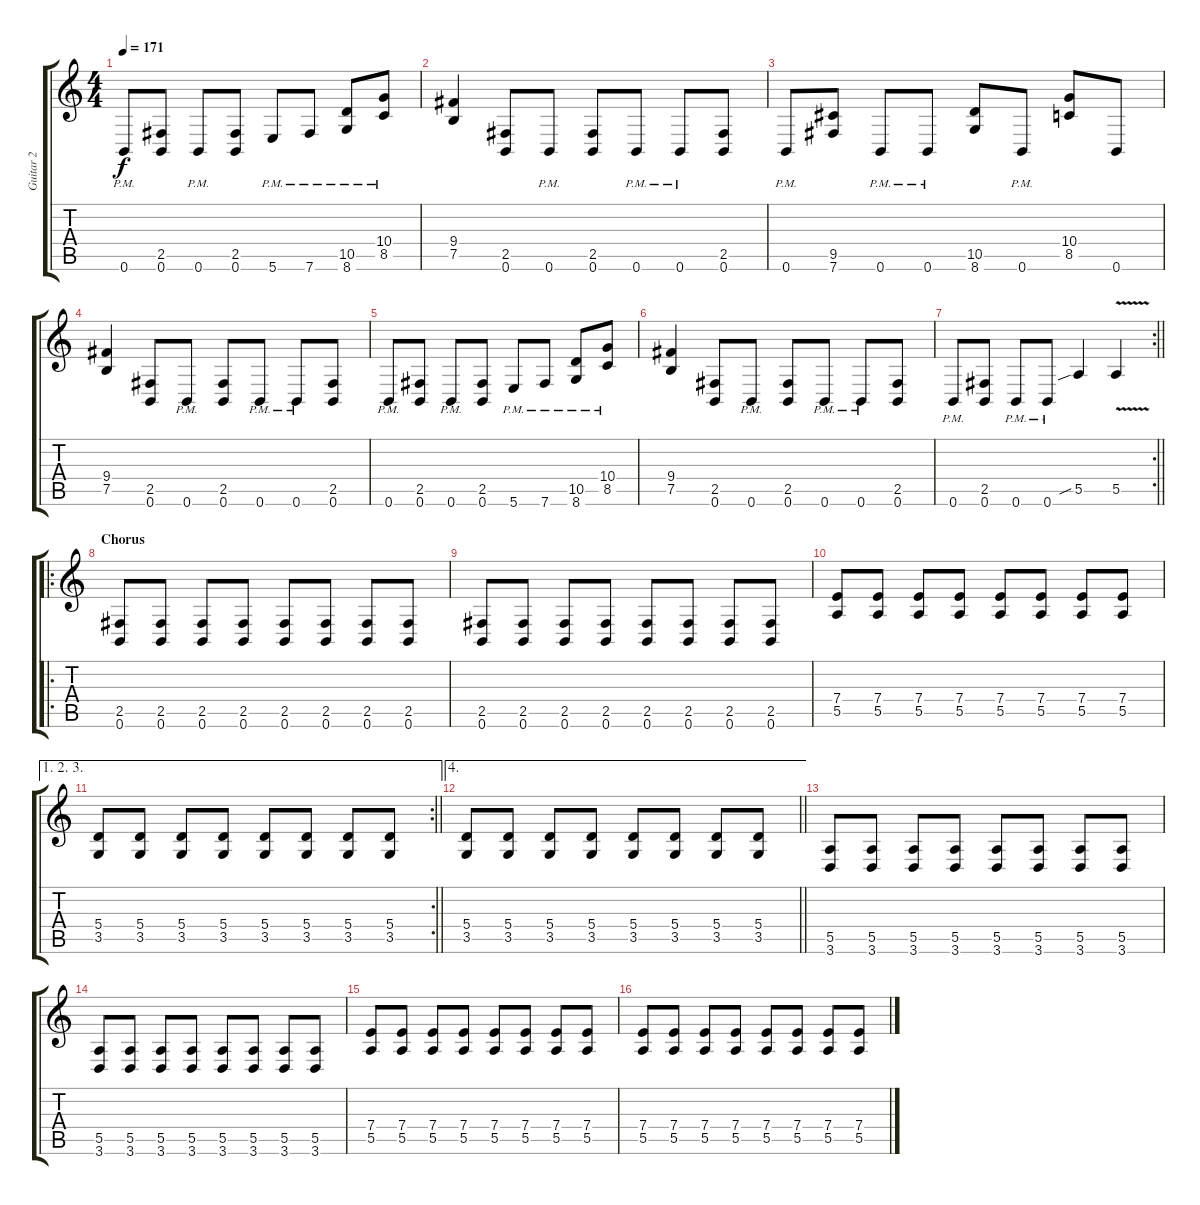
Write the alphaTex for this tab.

\track ("Guitar 2" "Guitar 2") {instrument distortionguitar}
\staff {score tabs}
\tuning (B3 Gb3 D3 A2 E2 B1) {hide}
\ts (4 4)
\tempo 171
\clef g2
\ks c
0.6{pm}.8{dy f} (2.5 0.6).8 0.6{pm}.8 (2.5 0.6).8 5.6{pm}.8 7.6{pm}.8 (10.5{pm} 8.6{pm}).8 (10.4{pm} 8.5{pm}).8 |
(9.4 7.5).4 (2.5 0.6).8 0.6{pm}.8 (2.5 0.6).8 0.6{pm}.8 0.6{pm}.8 (2.5 0.6).8 |
0.6{pm}.8 (9.5 7.6).8 0.6{pm}.8 0.6{pm}.8 (10.5 8.6).8 0.6{pm}.8 (10.4 8.5).8 0.6.8 |
(9.4 7.5).4 (2.5 0.6).8 0.6{pm}.8 (2.5 0.6).8 0.6{pm}.8 0.6{pm}.8 (2.5 0.6).8 |
0.6{pm}.8 (2.5 0.6).8 0.6{pm}.8 (2.5 0.6).8 5.6{pm}.8 7.6{pm}.8 (10.5{pm} 8.6{pm}).8 (10.4{pm} 8.5{pm}).8 |
(9.4 7.5).4 (2.5 0.6).8 0.6{pm}.8 (2.5 0.6).8 0.6{pm}.8 0.6{pm}.8 (2.5 0.6).8 |
\rc 2
\barLineRight lightlight
0.6{pm}.8 (2.5 0.6).8 0.6{pm}.8 0.6{pm}.8 5.5{sib}.4 5.5{v}.4 |
\ro
\section ("" "Chorus")
(2.5 0.6).8 (2.5 0.6).8 (2.5 0.6).8 (2.5 0.6).8 (2.5 0.6).8 (2.5 0.6).8 (2.5 0.6).8 (2.5 0.6).8 |
(2.5 0.6).8 (2.5 0.6).8 (2.5 0.6).8 (2.5 0.6).8 (2.5 0.6).8 (2.5 0.6).8 (2.5 0.6).8 (2.5 0.6).8 |
(7.4 5.5).8 (7.4 5.5).8 (7.4 5.5).8 (7.4 5.5).8 (7.4 5.5).8 (7.4 5.5).8 (7.4 5.5).8 (7.4 5.5).8 |
\ae (1 2 3)
\rc 2
\barLineRight lightlight
(5.4 3.5).8 (5.4 3.5).8 (5.4 3.5).8 (5.4 3.5).8 (5.4 3.5).8 (5.4 3.5).8 (5.4 3.5).8 (5.4 3.5).8 |
\ae 4
\barLineRight lightlight
(5.4 3.5).8 (5.4 3.5).8 (5.4 3.5).8 (5.4 3.5).8 (5.4 3.5).8 (5.4 3.5).8 (5.4 3.5).8 (5.4 3.5).8 |
\section ("" "")
(5.5 3.6).8 (5.5 3.6).8 (5.5 3.6).8 (5.5 3.6).8 (5.5 3.6).8 (5.5 3.6).8 (5.5 3.6).8 (5.5 3.6).8 |
(5.5 3.6).8 (5.5 3.6).8 (5.5 3.6).8 (5.5 3.6).8 (5.5 3.6).8 (5.5 3.6).8 (5.5 3.6).8 (5.5 3.6).8 |
(7.4 5.5).8 (7.4 5.5).8 (7.4 5.5).8 (7.4 5.5).8 (7.4 5.5).8 (7.4 5.5).8 (7.4 5.5).8 (7.4 5.5).8 |
(7.4 5.5).8 (7.4 5.5).8 (7.4 5.5).8 (7.4 5.5).8 (7.4 5.5).8 (7.4 5.5).8 (7.4 5.5).8 (7.4 5.5).8
